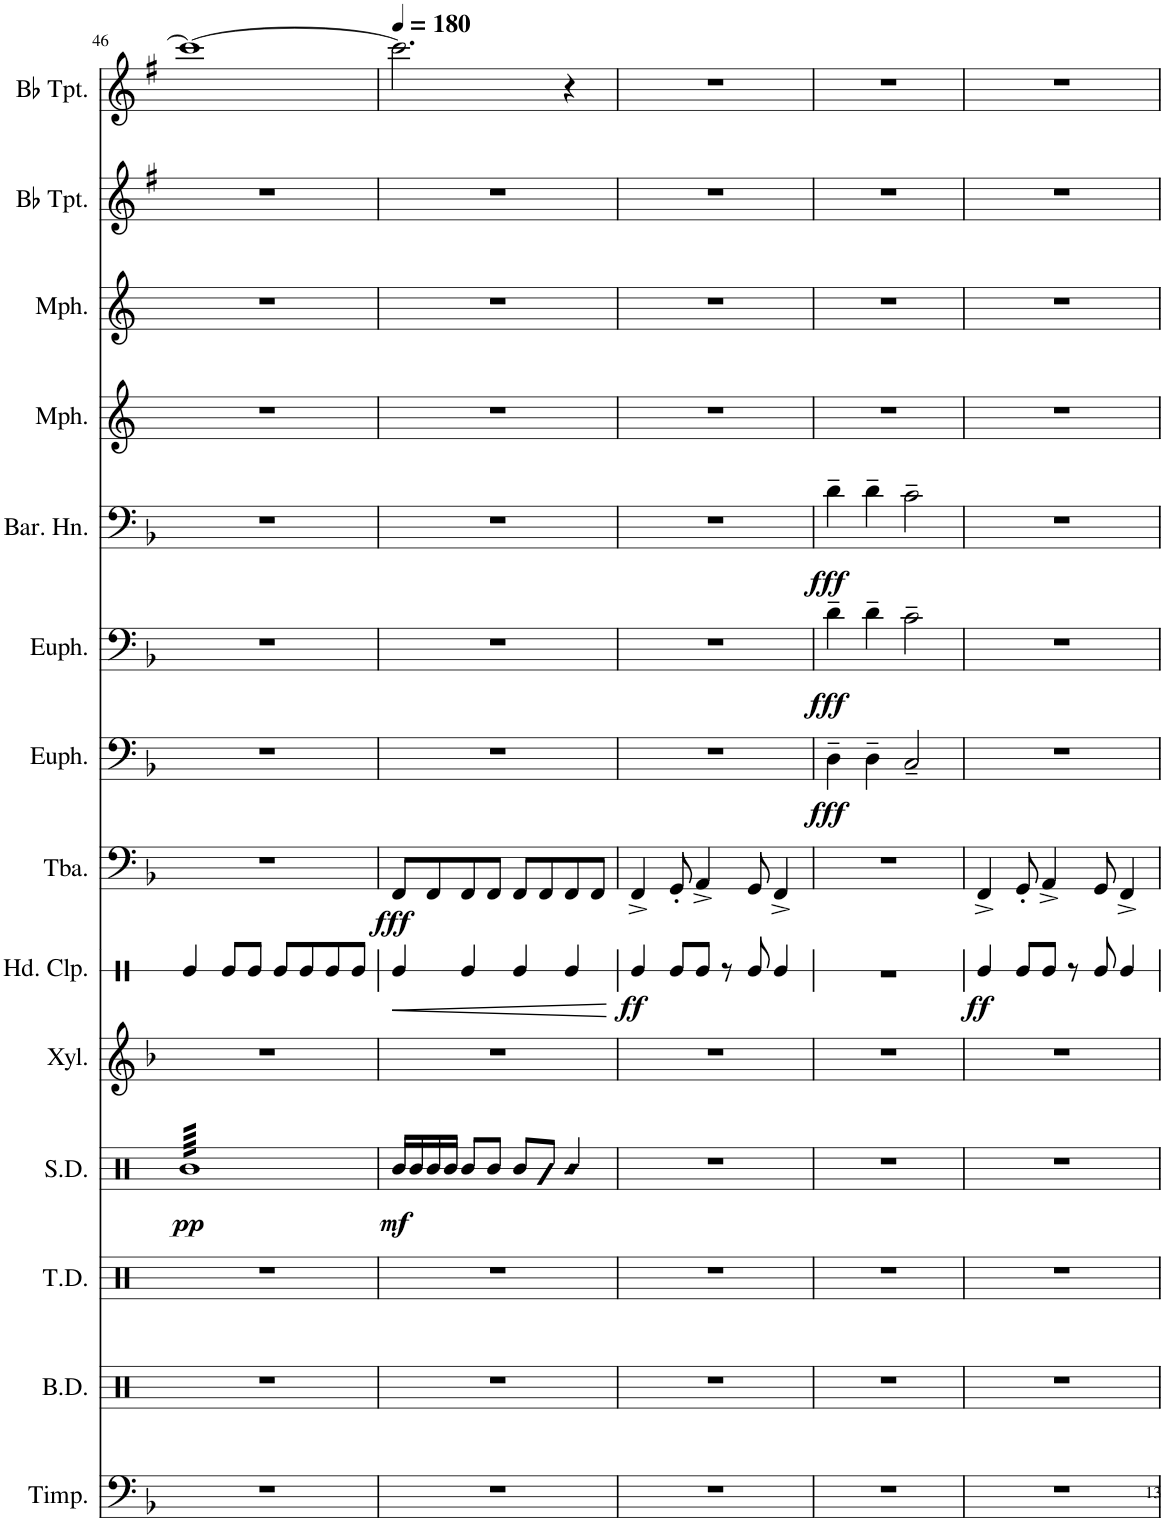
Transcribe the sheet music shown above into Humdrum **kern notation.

**kern	**kern	**kern	**kern	**dynam	**kern	**kern	**dynam	**kern	**dynam	**kern	**dynam	**kern	**dynam	**kern	**dynam	**kern	**kern	**kern	**kern
*part14	*part13	*part12	*part11	*part11	*part10	*part9	*part9	*part8	*part8	*part7	*part7	*part6	*part6	*part5	*part5	*part4	*part3	*part2	*part1
*staff14	*staff13	*staff12	*staff11	*staff11	*staff10	*staff9	*staff9	*staff8	*staff8	*staff7	*staff7	*staff6	*staff6	*staff5	*staff5	*staff4	*staff3	*staff2	*staff1
*I"Timpani	*I"Bass Drums	*I"Tenor Drums	*I"Snare Drum	*	*I"Xylophone	*I"Hand Clap	*	*I"Tuba	*	*I"Euphonium	*	*I"Euphonium	*	*I"Baritone Horn	*	*I"Mellophone	*I"Mellophone	*I"Bb Trumpet	*I"Bb Trumpet
*I'Timp.	*I'B.D.	*I'T.D.	*I'S.D.	*	*I'Xyl.	*I'Hd. Clp.	*	*I'Tba.	*	*I'Euph.	*	*I'Euph.	*	*I'Bar. Hn.	*	*I'Mph.	*I'Mph.	*I'Bb Tpt.	*I'Bb Tpt.
!!LO:PB:g=z
*clefF4	*clefX	*clefX	*clefX	*	*clefG2	*clefX	*	*clefF4	*	*clefF4	*	*clefF4	*	*clefF4	*	*clefG2	*clefG2	*clefG2	*clefG2
*	*	*	*	*	*Trd-7c-12	*	*	*	*	*	*	*	*	*Trd4c7	*	*Trd4c7	*Trd4c7	*Trd1c2	*Trd1c2
*k[b-]	*k[]	*k[]	*k[]	*	*k[b-]	*k[]	*	*k[b-]	*	*k[b-]	*	*k[b-]	*	*k[b-]	*	*k[]	*k[]	*k[f#]	*k[f#]
*M4/4	*M4/4	*M4/4	*M4/4	*	*M4/4	*M4/4	*	*M4/4	*	*M4/4	*	*M4/4	*	*M4/4	*	*M4/4	*M4/4	*M4/4	*M4/4
=46	=46	=46	=46	=46	=46	=46	=46	=46	=46	=46	=46	=46	=46	=46	=46	=46	=46	=46	=46
!	!	!	!	!LO:DY:b	!	!	!	!	!	!	!	!	!	!	!	!	!	!	!
*	*	*	*tremolo	*	*	*	*	*	*	*	*	*	*	*	*	*	*	*	*
1r	1r	1r	64RLLLL	pp	1r	4Re/	.	1r	.	1r	.	1r	.	1r	.	1r	1r	1r	1ccc_
.	.	.	64R	.	.	.	.	.	.	.	.	.	.	.	.	.	.	.	.
.	.	.	64R	.	.	.	.	.	.	.	.	.	.	.	.	.	.	.	.
.	.	.	64R	.	.	.	.	.	.	.	.	.	.	.	.	.	.	.	.
.	.	.	64R	.	.	.	.	.	.	.	.	.	.	.	.	.	.	.	.
.	.	.	64R	.	.	.	.	.	.	.	.	.	.	.	.	.	.	.	.
.	.	.	64R	.	.	.	.	.	.	.	.	.	.	.	.	.	.	.	.
.	.	.	64R	.	.	.	.	.	.	.	.	.	.	.	.	.	.	.	.
.	.	.	64R	.	.	.	.	.	.	.	.	.	.	.	.	.	.	.	.
.	.	.	64R	.	.	.	.	.	.	.	.	.	.	.	.	.	.	.	.
.	.	.	64R	.	.	.	.	.	.	.	.	.	.	.	.	.	.	.	.
.	.	.	64R	.	.	.	.	.	.	.	.	.	.	.	.	.	.	.	.
.	.	.	64R	.	.	.	.	.	.	.	.	.	.	.	.	.	.	.	.
.	.	.	64R	.	.	.	.	.	.	.	.	.	.	.	.	.	.	.	.
.	.	.	64R	.	.	.	.	.	.	.	.	.	.	.	.	.	.	.	.
.	.	.	64R	.	.	.	.	.	.	.	.	.	.	.	.	.	.	.	.
.	.	.	64R	.	.	8Re/L	.	.	.	.	.	.	.	.	.	.	.	.	.
.	.	.	64R	.	.	.	.	.	.	.	.	.	.	.	.	.	.	.	.
.	.	.	64R	.	.	.	.	.	.	.	.	.	.	.	.	.	.	.	.
.	.	.	64R	.	.	.	.	.	.	.	.	.	.	.	.	.	.	.	.
.	.	.	64R	.	.	.	.	.	.	.	.	.	.	.	.	.	.	.	.
.	.	.	64R	.	.	.	.	.	.	.	.	.	.	.	.	.	.	.	.
.	.	.	64R	.	.	.	.	.	.	.	.	.	.	.	.	.	.	.	.
.	.	.	64R	.	.	.	.	.	.	.	.	.	.	.	.	.	.	.	.
.	.	.	64R	.	.	8Re/J	.	.	.	.	.	.	.	.	.	.	.	.	.
.	.	.	64R	.	.	.	.	.	.	.	.	.	.	.	.	.	.	.	.
.	.	.	64R	.	.	.	.	.	.	.	.	.	.	.	.	.	.	.	.
.	.	.	64R	.	.	.	.	.	.	.	.	.	.	.	.	.	.	.	.
.	.	.	64R	.	.	.	.	.	.	.	.	.	.	.	.	.	.	.	.
.	.	.	64R	.	.	.	.	.	.	.	.	.	.	.	.	.	.	.	.
.	.	.	64R	.	.	.	.	.	.	.	.	.	.	.	.	.	.	.	.
.	.	.	64R	.	.	.	.	.	.	.	.	.	.	.	.	.	.	.	.
.	.	.	64R	.	.	8Re/L	.	.	.	.	.	.	.	.	.	.	.	.	.
.	.	.	64R	.	.	.	.	.	.	.	.	.	.	.	.	.	.	.	.
.	.	.	64R	.	.	.	.	.	.	.	.	.	.	.	.	.	.	.	.
.	.	.	64R	.	.	.	.	.	.	.	.	.	.	.	.	.	.	.	.
.	.	.	64R	.	.	.	.	.	.	.	.	.	.	.	.	.	.	.	.
.	.	.	64R	.	.	.	.	.	.	.	.	.	.	.	.	.	.	.	.
.	.	.	64R	.	.	.	.	.	.	.	.	.	.	.	.	.	.	.	.
.	.	.	64R	.	.	.	.	.	.	.	.	.	.	.	.	.	.	.	.
.	.	.	64R	.	.	8Re/	.	.	.	.	.	.	.	.	.	.	.	.	.
.	.	.	64R	.	.	.	.	.	.	.	.	.	.	.	.	.	.	.	.
.	.	.	64R	.	.	.	.	.	.	.	.	.	.	.	.	.	.	.	.
.	.	.	64R	.	.	.	.	.	.	.	.	.	.	.	.	.	.	.	.
.	.	.	64R	.	.	.	.	.	.	.	.	.	.	.	.	.	.	.	.
.	.	.	64R	.	.	.	.	.	.	.	.	.	.	.	.	.	.	.	.
.	.	.	64R	.	.	.	.	.	.	.	.	.	.	.	.	.	.	.	.
.	.	.	64R	.	.	.	.	.	.	.	.	.	.	.	.	.	.	.	.
.	.	.	64R	.	.	8Re/	.	.	.	.	.	.	.	.	.	.	.	.	.
.	.	.	64R	.	.	.	.	.	.	.	.	.	.	.	.	.	.	.	.
.	.	.	64R	.	.	.	.	.	.	.	.	.	.	.	.	.	.	.	.
.	.	.	64R	.	.	.	.	.	.	.	.	.	.	.	.	.	.	.	.
.	.	.	64R	.	.	.	.	.	.	.	.	.	.	.	.	.	.	.	.
.	.	.	64R	.	.	.	.	.	.	.	.	.	.	.	.	.	.	.	.
.	.	.	64R	.	.	.	.	.	.	.	.	.	.	.	.	.	.	.	.
.	.	.	64R	.	.	.	.	.	.	.	.	.	.	.	.	.	.	.	.
.	.	.	64R	.	.	8Re/J	.	.	.	.	.	.	.	.	.	.	.	.	.
.	.	.	64R	.	.	.	.	.	.	.	.	.	.	.	.	.	.	.	.
.	.	.	64R	.	.	.	.	.	.	.	.	.	.	.	.	.	.	.	.
.	.	.	64R	.	.	.	.	.	.	.	.	.	.	.	.	.	.	.	.
.	.	.	64R	.	.	.	.	.	.	.	.	.	.	.	.	.	.	.	.
.	.	.	64R	.	.	.	.	.	.	.	.	.	.	.	.	.	.	.	.
.	.	.	64R	.	.	.	.	.	.	.	.	.	.	.	.	.	.	.	.
.	.	.	64RJJJJ	.	.	.	.	.	.	.	.	.	.	.	.	.	.	.	.
*	*	*	*Xtremolo	*	*	*	*	*	*	*	*	*	*	*	*	*	*	*	*
=47	=47	=47	=47	=47	=47	=47	=47	=47	=47	=47	=47	=47	=47	=47	=47	=47	=47	=47	=47
*	*	*	*	*	*	*	*	*	*	*	*	*	*	*	*	*	*	*	*MM180
!	!	!	!	!LO:DY:b	!	!	!LO:HP:b	!	!LO:DY:b	!	!	!	!	!	!	!	!	!	!
1r	1r	1r	16R/LL	mf	1r	4Re/	<	8FF/L	fff	1r	.	1r	.	1r	.	1r	1r	1r	2.ccc\]
.	.	.	16R/	.	.	.	.	.	.	.	.	.	.	.	.	.	.	.	.
.	.	.	16R/	.	.	.	.	8FF/	.	.	.	.	.	.	.	.	.	.	.
.	.	.	16R/JJ	.	.	.	.	.	.	.	.	.	.	.	.	.	.	.	.
.	.	.	8R/L	.	.	4Re/	.	8FF/	.	.	.	.	.	.	.	.	.	.	.
.	.	.	8R/J	.	.	.	.	8FF/J	.	.	.	.	.	.	.	.	.	.	.
.	.	.	8R/L	.	.	4Re/	.	8FF/L	.	.	.	.	.	.	.	.	.	.	.
.	.	.	8Ra/J	.	.	.	.	8FF/	.	.	.	.	.	.	.	.	.	.	.
!	!	!	!LO:N:head=diamond	!	!	!	!	!	!	!	!	!	!	!	!	!	!	!	!
.	.	.	4R/	.	.	4Re/	.	8FF/	.	.	.	.	.	.	.	.	.	.	4r
.	.	.	.	.	.	.	.	8FF/J	.	.	.	.	.	.	.	.	.	.	.
.	.	.	.	.	.	.	[	.	.	.	.	.	.	.	.	.	.	.	.
=48	=48	=48	=48	=48	=48	=48	=48	=48	=48	=48	=48	=48	=48	=48	=48	=48	=48	=48	=48
!	!	!	!	!	!	!	!LO:DY:b	!	!	!	!	!	!	!	!	!	!	!	!
1r	1r	1r	1r	.	1r	4Re/	ff	4FF^/	.	1r	.	1r	.	1r	.	1r	1r	1r	1r
.	.	.	.	.	.	8Re/L	.	8GG'/	.	.	.	.	.	.	.	.	.	.	.
.	.	.	.	.	.	8Re/J	.	4AA^/	.	.	.	.	.	.	.	.	.	.	.
.	.	.	.	.	.	8r	.	.	.	.	.	.	.	.	.	.	.	.	.
.	.	.	.	.	.	8Re/	.	8GG/	.	.	.	.	.	.	.	.	.	.	.
.	.	.	.	.	.	4Re/	.	4FF^/	.	.	.	.	.	.	.	.	.	.	.
=49	=49	=49	=49	=49	=49	=49	=49	=49	=49	=49	=49	=49	=49	=49	=49	=49	=49	=49	=49
!	!	!	!	!	!	!	!	!	!	!	!LO:DY:b	!	!LO:DY:b	!	!LO:DY:b	!	!	!	!
1r	1r	1r	1r	.	1r	1r	.	1r	.	4D~\	fff	4d~\	fff	4d~\	fff	1r	1r	1r	1r
.	.	.	.	.	.	.	.	.	.	4D~\	.	4d~\	.	4d~\	.	.	.	.	.
.	.	.	.	.	.	.	.	.	.	2C~/	.	2c~\	.	2c~\	.	.	.	.	.
=50	=50	=50	=50	=50	=50	=50	=50	=50	=50	=50	=50	=50	=50	=50	=50	=50	=50	=50	=50
!	!	!	!	!	!	!	!LO:DY:b	!	!	!	!	!	!	!	!	!	!	!	!
1r	1r	1r	1r	.	1r	4Re/	ff	4FF^/	.	1r	.	1r	.	1r	.	1r	1r	1r	1r
.	.	.	.	.	.	8Re/L	.	8GG'/	.	.	.	.	.	.	.	.	.	.	.
.	.	.	.	.	.	8Re/J	.	4AA^/	.	.	.	.	.	.	.	.	.	.	.
.	.	.	.	.	.	8r	.	.	.	.	.	.	.	.	.	.	.	.	.
.	.	.	.	.	.	8Re/	.	8GG/	.	.	.	.	.	.	.	.	.	.	.
.	.	.	.	.	.	4Re/	.	4FF^/	.	.	.	.	.	.	.	.	.	.	.
=	=	=	=	=	=	=	=	=	=	=	=	=	=	=	=	=	=	=	=
*-	*-	*-	*-	*-	*-	*-	*-	*-	*-	*-	*-	*-	*-	*-	*-	*-	*-	*-	*-
